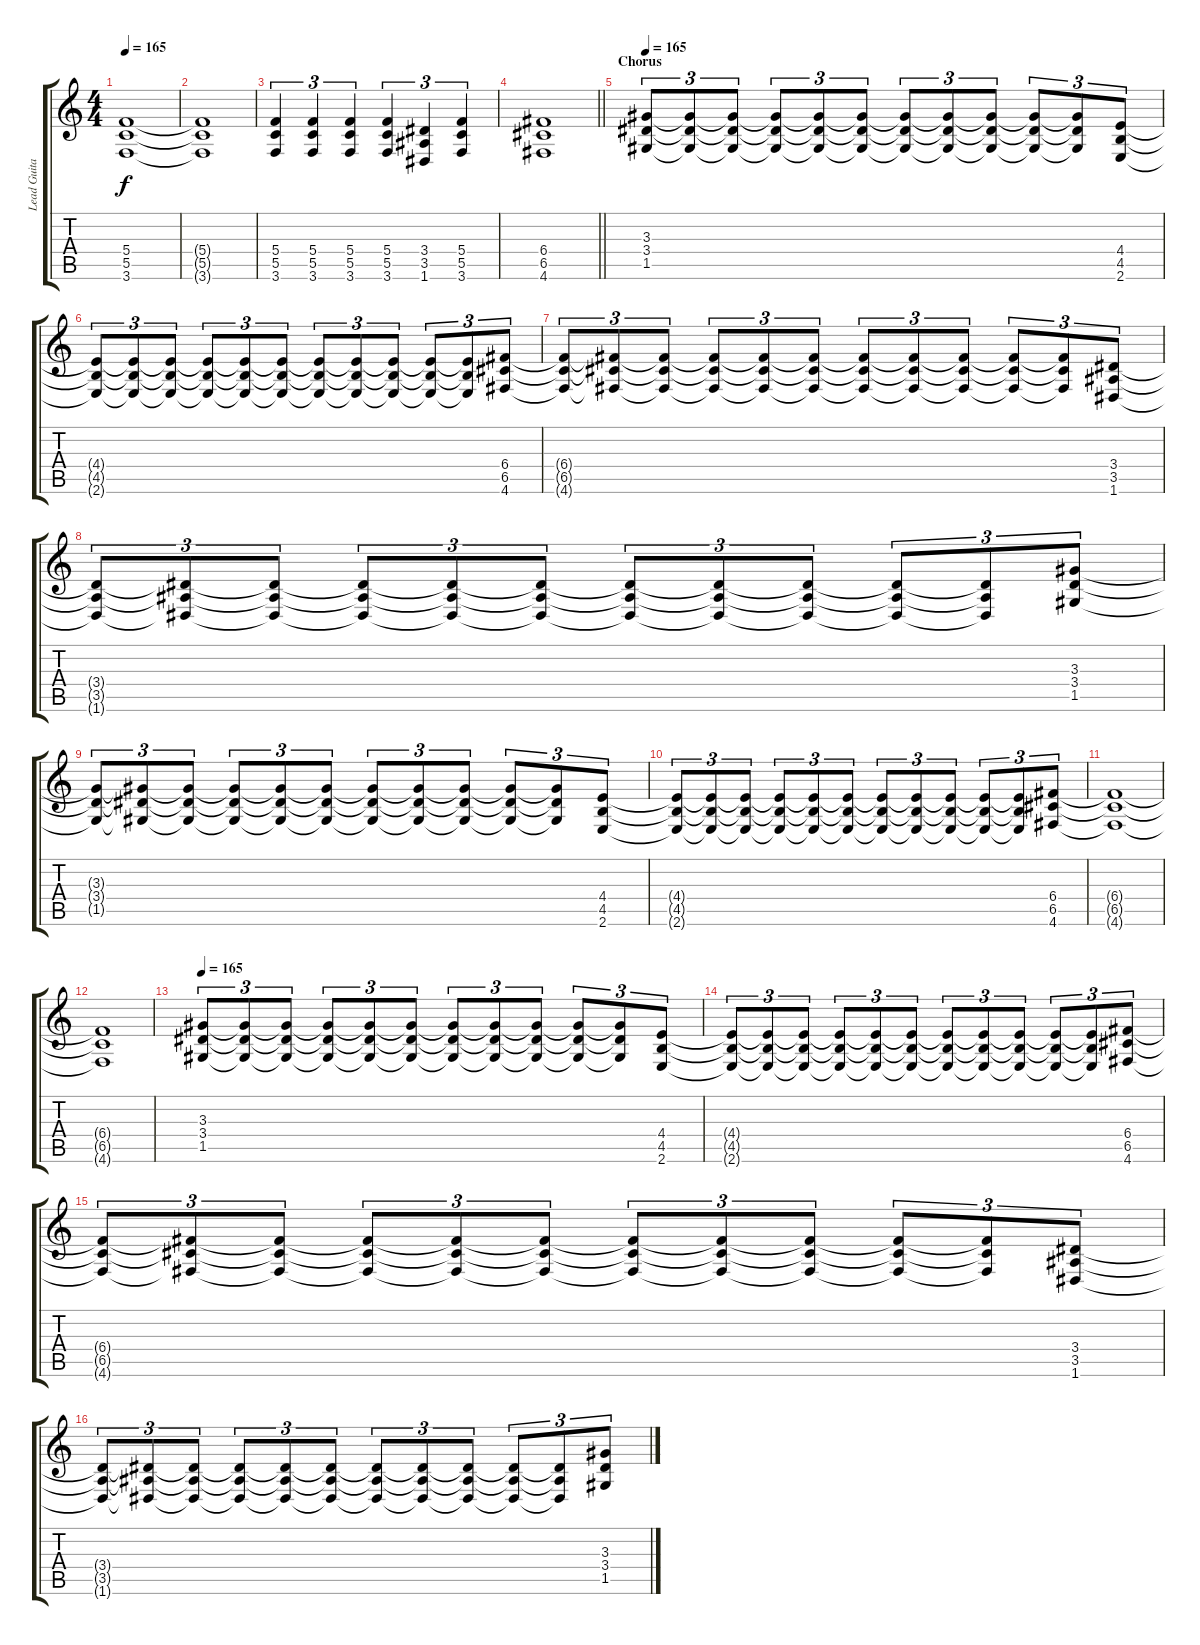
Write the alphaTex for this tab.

\track ("Lead Guitar" "Lead Guita") {instrument distortionguitar}
\staff {score tabs}
\tuning (D4 A3 F3 C3 G2 D2) {hide}
\ts (4 4)
\tempo 165
\clef g2
\ks c
(5.4 5.5 3.6).1{dy f} |
(5.4{t} 5.5{t} 3.6{t}).1 |
(5.4 5.5 3.6).4{tu (3 2)} (5.4 5.5 3.6).4{tu (3 2)} (5.4 5.5 3.6).4{tu (3 2)} (5.4 5.5 3.6).4{tu (3 2)} (3.4 3.5 1.6).4{tu (3 2)} (5.4 5.5 3.6).4{tu (3 2)} |
\barLineRight lightlight
(6.4 6.5 4.6).1 |
\section ("" "Chorus")
\tempo 165
(3.3 3.4 1.5).8{tu (3 2)} (3.3{t} 3.4{t} 1.5{t}).8{tu (3 2)} (3.3{t} 3.4{t} 1.5{t}).8{tu (3 2)} (3.3{t} 3.4{t} 1.5{t}).8{tu (3 2)} (3.3{t} 3.4{t} 1.5{t}).8{tu (3 2)} (3.3{t} 3.4{t} 1.5{t}).8{tu (3 2)} (3.3{t} 3.4{t} 1.5{t}).8{tu (3 2)} (3.3{t} 3.4{t} 1.5{t}).8{tu (3 2)} (3.3{t} 3.4{t} 1.5{t}).8{tu (3 2)} (3.3{t} 3.4{t} 1.5{t}).8{tu (3 2)} (3.3{t} 3.4{t} 1.5{t}).8{tu (3 2)} (4.4 4.5 2.6).8{tu (3 2)} |
(4.4{t} 4.5{t} 2.6{t}).8{tu (3 2)} (4.4{t} 4.5{t} 2.6{t}).8{tu (3 2)} (4.4{t} 4.5{t} 2.6{t}).8{tu (3 2)} (4.4{t} 4.5{t} 2.6{t}).8{tu (3 2)} (4.4{t} 4.5{t} 2.6{t}).8{tu (3 2)} (4.4{t} 4.5{t} 2.6{t}).8{tu (3 2)} (4.4{t} 4.5{t} 2.6{t}).8{tu (3 2)} (4.4{t} 4.5{t} 2.6{t}).8{tu (3 2)} (4.4{t} 4.5{t} 2.6{t}).8{tu (3 2)} (4.4{t} 4.5{t} 2.6{t}).8{tu (3 2)} (4.4{t} 4.5{t} 2.6{t}).8{tu (3 2)} (6.4 6.5 4.6).8{tu (3 2)} |
(6.4{t} 6.5{t} 4.6{t}).8{tu (3 2)} (6.4{t} 6.5{t} 4.6{t}).8{tu (3 2)} (6.4{t} 6.5{t} 4.6{t}).8{tu (3 2)} (6.4{t} 6.5{t} 4.6{t}).8{tu (3 2)} (6.4{t} 6.5{t} 4.6{t}).8{tu (3 2)} (6.4{t} 6.5{t} 4.6{t}).8{tu (3 2)} (6.4{t} 6.5{t} 4.6{t}).8{tu (3 2)} (6.4{t} 6.5{t} 4.6{t}).8{tu (3 2)} (6.4{t} 6.5{t} 4.6{t}).8{tu (3 2)} (6.4{t} 6.5{t} 4.6{t}).8{tu (3 2)} (6.4{t} 6.5{t} 4.6{t}).8{tu (3 2)} (3.4 3.5 1.6).8{tu (3 2)} |
(3.4{t} 3.5{t} 1.6{t}).8{tu (3 2)} (3.4{t} 3.5{t} 1.6{t}).8{tu (3 2)} (3.4{t} 3.5{t} 1.6{t}).8{tu (3 2)} (3.4{t} 3.5{t} 1.6{t}).8{tu (3 2)} (3.4{t} 3.5{t} 1.6{t}).8{tu (3 2)} (3.4{t} 3.5{t} 1.6{t}).8{tu (3 2)} (3.4{t} 3.5{t} 1.6{t}).8{tu (3 2)} (3.4{t} 3.5{t} 1.6{t}).8{tu (3 2)} (3.4{t} 3.5{t} 1.6{t}).8{tu (3 2)} (3.4{t} 3.5{t} 1.6{t}).8{tu (3 2)} (3.4{t} 3.5{t} 1.6{t}).8{tu (3 2)} (3.3 3.4 1.5).8{tu (3 2)} |
(3.3{t} 3.4{t} 1.5{t}).8{tu (3 2)} (3.3{t} 3.4{t} 1.5{t}).8{tu (3 2)} (3.3{t} 3.4{t} 1.5{t}).8{tu (3 2)} (3.3{t} 3.4{t} 1.5{t}).8{tu (3 2)} (3.3{t} 3.4{t} 1.5{t}).8{tu (3 2)} (3.3{t} 3.4{t} 1.5{t}).8{tu (3 2)} (3.3{t} 3.4{t} 1.5{t}).8{tu (3 2)} (3.3{t} 3.4{t} 1.5{t}).8{tu (3 2)} (3.3{t} 3.4{t} 1.5{t}).8{tu (3 2)} (3.3{t} 3.4{t} 1.5{t}).8{tu (3 2)} (3.3{t} 3.4{t} 1.5{t}).8{tu (3 2)} (4.4 4.5 2.6).8{tu (3 2)} |
(4.4{t} 4.5{t} 2.6{t}).8{tu (3 2)} (4.4{t} 4.5{t} 2.6{t}).8{tu (3 2)} (4.4{t} 4.5{t} 2.6{t}).8{tu (3 2)} (4.4{t} 4.5{t} 2.6{t}).8{tu (3 2)} (4.4{t} 4.5{t} 2.6{t}).8{tu (3 2)} (4.4{t} 4.5{t} 2.6{t}).8{tu (3 2)} (4.4{t} 4.5{t} 2.6{t}).8{tu (3 2)} (4.4{t} 4.5{t} 2.6{t}).8{tu (3 2)} (4.4{t} 4.5{t} 2.6{t}).8{tu (3 2)} (4.4{t} 4.5{t} 2.6{t}).8{tu (3 2)} (4.4{t} 4.5{t} 2.6{t}).8{tu (3 2)} (6.4 6.5 4.6).8{tu (3 2)} |
(6.4{t} 6.5{t} 4.6{t}).1 |
(6.4{t} 6.5{t} 4.6{t}).1 |
\tempo 165
(3.3 3.4 1.5).8{tu (3 2)} (3.3{t} 3.4{t} 1.5{t}).8{tu (3 2)} (3.3{t} 3.4{t} 1.5{t}).8{tu (3 2)} (3.3{t} 3.4{t} 1.5{t}).8{tu (3 2)} (3.3{t} 3.4{t} 1.5{t}).8{tu (3 2)} (3.3{t} 3.4{t} 1.5{t}).8{tu (3 2)} (3.3{t} 3.4{t} 1.5{t}).8{tu (3 2)} (3.3{t} 3.4{t} 1.5{t}).8{tu (3 2)} (3.3{t} 3.4{t} 1.5{t}).8{tu (3 2)} (3.3{t} 3.4{t} 1.5{t}).8{tu (3 2)} (3.3{t} 3.4{t} 1.5{t}).8{tu (3 2)} (4.4 4.5 2.6).8{tu (3 2)} |
(4.4{t} 4.5{t} 2.6{t}).8{tu (3 2)} (4.4{t} 4.5{t} 2.6{t}).8{tu (3 2)} (4.4{t} 4.5{t} 2.6{t}).8{tu (3 2)} (4.4{t} 4.5{t} 2.6{t}).8{tu (3 2)} (4.4{t} 4.5{t} 2.6{t}).8{tu (3 2)} (4.4{t} 4.5{t} 2.6{t}).8{tu (3 2)} (4.4{t} 4.5{t} 2.6{t}).8{tu (3 2)} (4.4{t} 4.5{t} 2.6{t}).8{tu (3 2)} (4.4{t} 4.5{t} 2.6{t}).8{tu (3 2)} (4.4{t} 4.5{t} 2.6{t}).8{tu (3 2)} (4.4{t} 4.5{t} 2.6{t}).8{tu (3 2)} (6.4 6.5 4.6).8{tu (3 2)} |
(6.4{t} 6.5{t} 4.6{t}).8{tu (3 2)} (6.4{t} 6.5{t} 4.6{t}).8{tu (3 2)} (6.4{t} 6.5{t} 4.6{t}).8{tu (3 2)} (6.4{t} 6.5{t} 4.6{t}).8{tu (3 2)} (6.4{t} 6.5{t} 4.6{t}).8{tu (3 2)} (6.4{t} 6.5{t} 4.6{t}).8{tu (3 2)} (6.4{t} 6.5{t} 4.6{t}).8{tu (3 2)} (6.4{t} 6.5{t} 4.6{t}).8{tu (3 2)} (6.4{t} 6.5{t} 4.6{t}).8{tu (3 2)} (6.4{t} 6.5{t} 4.6{t}).8{tu (3 2)} (6.4{t} 6.5{t} 4.6{t}).8{tu (3 2)} (3.4 3.5 1.6).8{tu (3 2)} |
(3.4{t} 3.5{t} 1.6{t}).8{tu (3 2)} (3.4{t} 3.5{t} 1.6{t}).8{tu (3 2)} (3.4{t} 3.5{t} 1.6{t}).8{tu (3 2)} (3.4{t} 3.5{t} 1.6{t}).8{tu (3 2)} (3.4{t} 3.5{t} 1.6{t}).8{tu (3 2)} (3.4{t} 3.5{t} 1.6{t}).8{tu (3 2)} (3.4{t} 3.5{t} 1.6{t}).8{tu (3 2)} (3.4{t} 3.5{t} 1.6{t}).8{tu (3 2)} (3.4{t} 3.5{t} 1.6{t}).8{tu (3 2)} (3.4{t} 3.5{t} 1.6{t}).8{tu (3 2)} (3.4{t} 3.5{t} 1.6{t}).8{tu (3 2)} (3.3 3.4 1.5).8{tu (3 2)}
